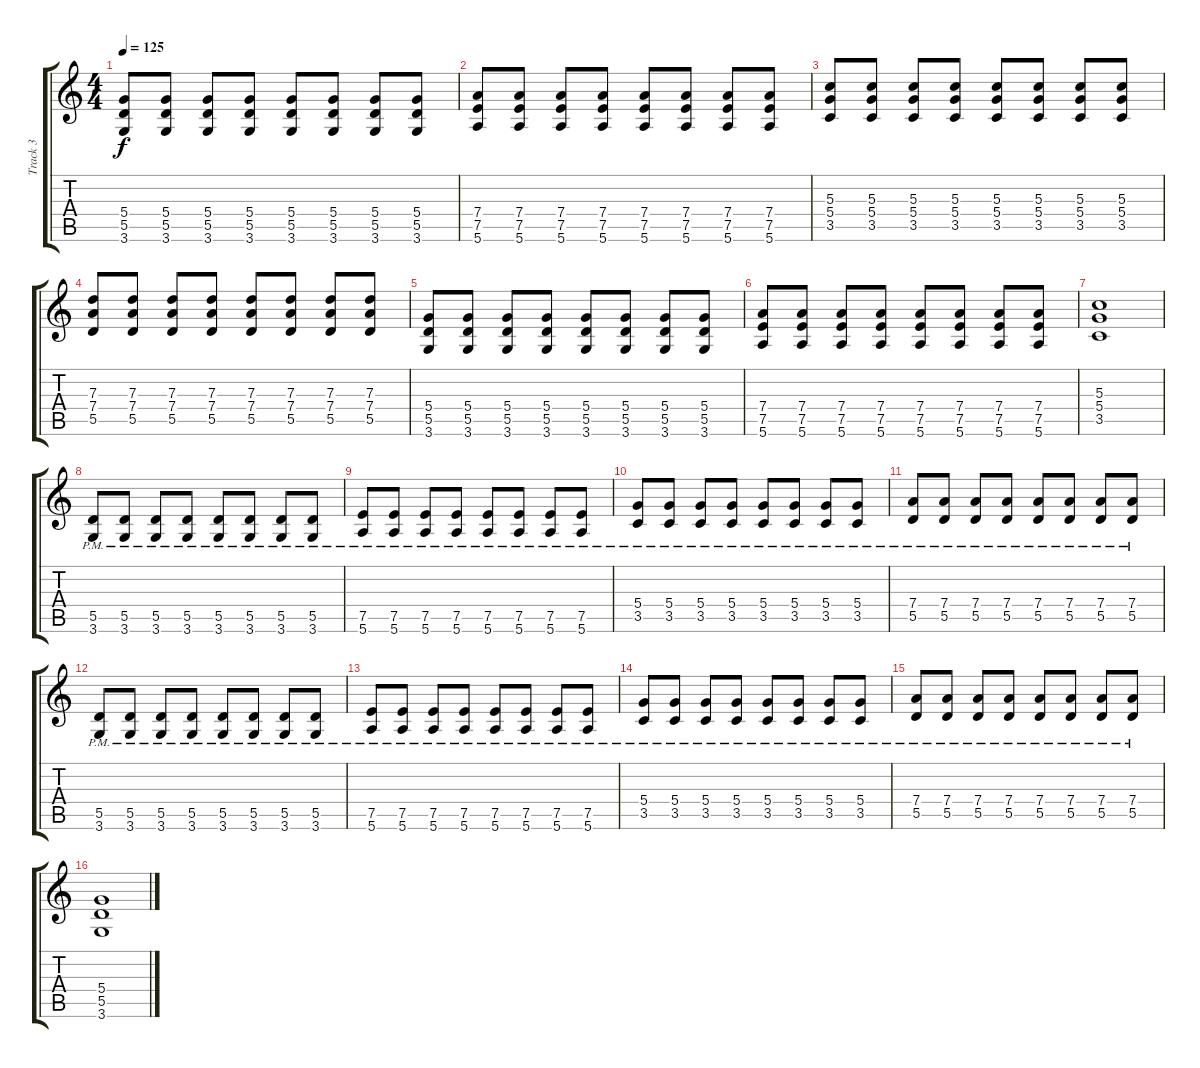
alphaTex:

\track ("Track 3" "Track 3") {instrument overdrivenguitar}
\staff {score tabs}
\tuning (E4 B3 G3 D3 A2 E2) {hide}
\ts (4 4)
\tempo 125
\clef g2
\ks c
(5.4 5.5 3.6).8{dy f} (5.4 5.5 3.6).8 (5.4 5.5 3.6).8 (5.4 5.5 3.6).8 (5.4 5.5 3.6).8 (5.4 5.5 3.6).8 (5.4 5.5 3.6).8 (5.4 5.5 3.6).8 |
(7.4 7.5 5.6).8 (7.4 7.5 5.6).8 (7.4 7.5 5.6).8 (7.4 7.5 5.6).8 (7.4 7.5 5.6).8 (7.4 7.5 5.6).8 (7.4 7.5 5.6).8 (7.4 7.5 5.6).8 |
(5.3 5.4 3.5).8 (5.3 5.4 3.5).8 (5.3 5.4 3.5).8 (5.3 5.4 3.5).8 (5.3 5.4 3.5).8 (5.3 5.4 3.5).8 (5.3 5.4 3.5).8 (5.3 5.4 3.5).8 |
(7.3 7.4 5.5).8 (7.3 7.4 5.5).8 (7.3 7.4 5.5).8 (7.3 7.4 5.5).8 (7.3 7.4 5.5).8 (7.3 7.4 5.5).8 (7.3 7.4 5.5).8 (7.3 7.4 5.5).8 |
(5.4 5.5 3.6).8 (5.4 5.5 3.6).8 (5.4 5.5 3.6).8 (5.4 5.5 3.6).8 (5.4 5.5 3.6).8 (5.4 5.5 3.6).8 (5.4 5.5 3.6).8 (5.4 5.5 3.6).8 |
(7.4 7.5 5.6).8 (7.4 7.5 5.6).8 (7.4 7.5 5.6).8 (7.4 7.5 5.6).8 (7.4 7.5 5.6).8 (7.4 7.5 5.6).8 (7.4 7.5 5.6).8 (7.4 7.5 5.6).8 |
(5.3 5.4 3.5).1 |
(5.5{pm} 3.6{pm}).8 (5.5{pm} 3.6{pm}).8 (5.5{pm} 3.6{pm}).8 (5.5{pm} 3.6{pm}).8 (5.5{pm} 3.6{pm}).8 (5.5{pm} 3.6{pm}).8 (5.5{pm} 3.6{pm}).8 (5.5{pm} 3.6{pm}).8 |
(7.5{pm} 5.6{pm}).8 (7.5{pm} 5.6{pm}).8 (7.5{pm} 5.6{pm}).8 (7.5{pm} 5.6{pm}).8 (7.5{pm} 5.6{pm}).8 (7.5{pm} 5.6{pm}).8 (7.5{pm} 5.6{pm}).8 (7.5{pm} 5.6{pm}).8 |
(5.4{pm} 3.5{pm}).8 (5.4{pm} 3.5{pm}).8 (5.4{pm} 3.5{pm}).8 (5.4{pm} 3.5{pm}).8 (5.4{pm} 3.5{pm}).8 (5.4{pm} 3.5{pm}).8 (5.4{pm} 3.5{pm}).8 (5.4{pm} 3.5{pm}).8 |
(7.4{pm} 5.5{pm}).8 (7.4{pm} 5.5{pm}).8 (7.4{pm} 5.5{pm}).8 (7.4{pm} 5.5{pm}).8 (7.4{pm} 5.5{pm}).8 (7.4{pm} 5.5{pm}).8 (7.4{pm} 5.5{pm}).8 (7.4{pm} 5.5{pm}).8 |
(5.5{pm} 3.6{pm}).8 (5.5{pm} 3.6{pm}).8 (5.5{pm} 3.6{pm}).8 (5.5{pm} 3.6{pm}).8 (5.5{pm} 3.6{pm}).8 (5.5{pm} 3.6{pm}).8 (5.5{pm} 3.6{pm}).8 (5.5{pm} 3.6{pm}).8 |
(7.5{pm} 5.6{pm}).8 (7.5{pm} 5.6{pm}).8 (7.5{pm} 5.6{pm}).8 (7.5{pm} 5.6{pm}).8 (7.5{pm} 5.6{pm}).8 (7.5{pm} 5.6{pm}).8 (7.5{pm} 5.6{pm}).8 (7.5{pm} 5.6{pm}).8 |
(5.4{pm} 3.5{pm}).8 (5.4{pm} 3.5{pm}).8 (5.4{pm} 3.5{pm}).8 (5.4{pm} 3.5{pm}).8 (5.4{pm} 3.5{pm}).8 (5.4{pm} 3.5{pm}).8 (5.4{pm} 3.5{pm}).8 (5.4{pm} 3.5{pm}).8 |
(7.4{pm} 5.5{pm}).8 (7.4{pm} 5.5{pm}).8 (7.4{pm} 5.5{pm}).8 (7.4{pm} 5.5{pm}).8 (7.4{pm} 5.5{pm}).8 (7.4{pm} 5.5{pm}).8 (7.4{pm} 5.5{pm}).8 (7.4{pm} 5.5{pm}).8 |
(5.4 5.5 3.6).1
